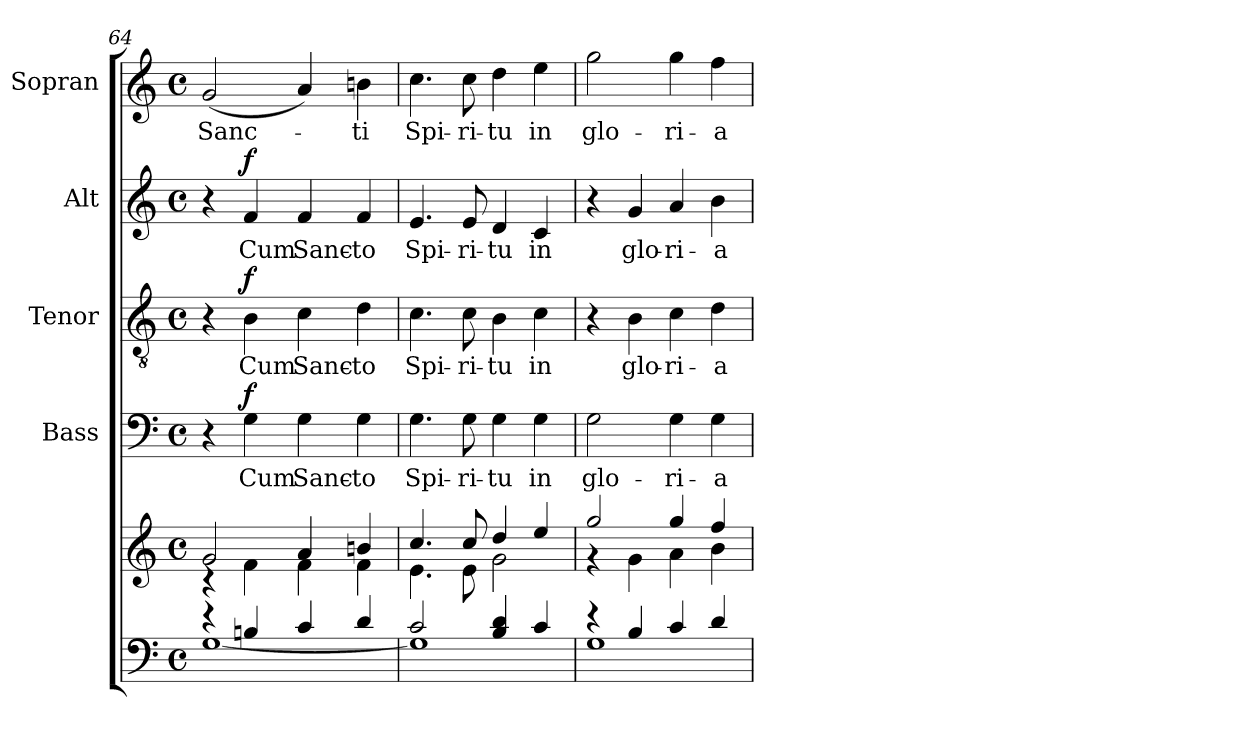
**kern	**kern	**kern	**text	**dynam	**kern	**text	**dynam	**kern	**text	**dynam	**kern	**text
*part5	*part5	*part4	*part4	*part4	*part3	*part3	*part3	*part2	*part2	*part2	*part1	*part1
*staff6	*staff5	*staff4	*staff4	*staff4	*staff3	*staff3	*staff3	*staff2	*staff2	*staff2	*staff1	*staff1
*	*	*I"Bass	*	*	*I"Tenor	*	*	*I"Alt	*	*	*I"Sopran	*
*	*	*I'B.	*	*	*I'T.	*	*	*I'A.	*	*	*I'S.	*
*clefF4	*clefG2	*clefF4	*	*	*clefGv2	*	*	*clefG2	*	*	*clefG2	*
*k[]	*k[]	*k[]	*	*	*k[]	*	*	*k[]	*	*	*k[]	*
*C:	*C:	*C:	*	*	*C:	*	*	*C:	*	*	*C:	*
*M4/4	*M4/4	*M4/4	*	*	*M4/4	*	*	*M4/4	*	*	*M4/4	*
*met(c)	*met(c)	*met(c)	*	*	*met(c)	*	*	*met(c)	*	*	*met(c)	*
=64	=64	=64	=64	=64	=64	=64	=64	=64	=64	=64	=64	=64
*^	*^	*	*	*	*	*	*	*	*	*	*	*
!	!	!	!	!	!	!	!	!	!	!	!	!	!	!LO:LY:b
4re	[<1G	2g/	4rB	4r	.	.	4r	.	.	4r	.	.	(<2g/	Sanc-
!	!	!	!	!	!LO:LY:b	!LO:DY:a	!	!LO:LY:b	!LO:DY:a	!	!LO:LY:b	!LO:DY:a	!	!
4Bn/	.	.	4f\	4G\	Cum	f	4B\	Cum	f	4f/	Cum	f	.	.
!	!	!	!	!	!LO:LY:b	!	!	!LO:LY:b	!	!	!LO:LY:b	!	!	!
4c/	.	4a/	4f\	4G\	Sanc-	.	4c\	Sanc-	.	4f/	Sanc-	.	4a/)	.
!	!	!	!	!	!LO:LY:b	!	!	!LO:LY:b	!	!	!LO:LY:b	!	!	!LO:LY:b
4d/	.	4bn/	4f\	4G\	-to	.	4d\	-to	.	4f/	-to	.	4bn\	-ti
=65	=65	=65	=65	=65	=65	=65	=65	=65	=65	=65	=65	=65	=65	=65
!	!	!	!	!	!LO:LY:b	!	!	!LO:LY:b	!	!	!LO:LY:b	!	!	!LO:LY:b
2c/	1G]	4.cc/	4.e\	4.G\	Spi-	.	4.c\	Spi-	.	4.e/	Spi-	.	4.cc\	Spi-
!	!	!	!	!	!LO:LY:b	!	!	!LO:LY:b	!	!	!LO:LY:b	!	!	!LO:LY:b
.	.	8cc/	8e\	8G\	-ri-	.	8c\	-ri-	.	8e/	-ri-	.	8cc\	-ri-
!	!	!	!	!	!LO:LY:b	!	!	!LO:LY:b	!	!	!LO:LY:b	!	!	!LO:LY:b
4B/ 4d/	.	4dd/	2g\	4G\	-tu	.	4B\	-tu	.	4d/	-tu	.	4dd\	-tu
!	!	!	!	!	!LO:LY:b	!	!	!LO:LY:b	!	!	!LO:LY:b	!	!	!LO:LY:b
4c/	.	4ee/	.	4G\	in	.	4c\	in	.	4c/	in	.	4ee\	in
=66	=66	=66	=66	=66	=66	=66	=66	=66	=66	=66	=66	=66	=66	=66
!	!	!	!	!	!LO:LY:b	!	!	!	!	!	!	!	!	!LO:LY:b
4re	1G	2gg/	4rf	2G\	glo-	.	4r	.	.	4r	.	.	2gg\	glo-
!	!	!	!	!	!	!	!	!LO:LY:b	!	!	!LO:LY:b	!	!	!
4B/	.	.	4g\	.	.	.	4B\	glo-	.	4g/	glo-	.	.	.
!	!	!	!	!	!LO:LY:b	!	!	!LO:LY:b	!	!	!LO:LY:b	!	!	!LO:LY:b
4c/	.	4gg/	4a\	4G\	-ri-	.	4c\	-ri-	.	4a/	-ri-	.	4gg\	-ri-
!	!	!	!	!	!LO:LY:b	!	!	!LO:LY:b	!	!	!LO:LY:b	!	!	!LO:LY:b
4d/	.	4ff/	4b\	4G\	-a	.	4d\	-a	.	4b\	-a	.	4ff\	-a
*v	*v	*	*	*	*	*	*	*	*	*	*	*	*	*
*	*v	*v	*	*	*	*	*	*	*	*	*	*	*
=	=	=	=	=	=	=	=	=	=	=	=	=
*-	*-	*-	*-	*-	*-	*-	*-	*-	*-	*-	*-	*-
